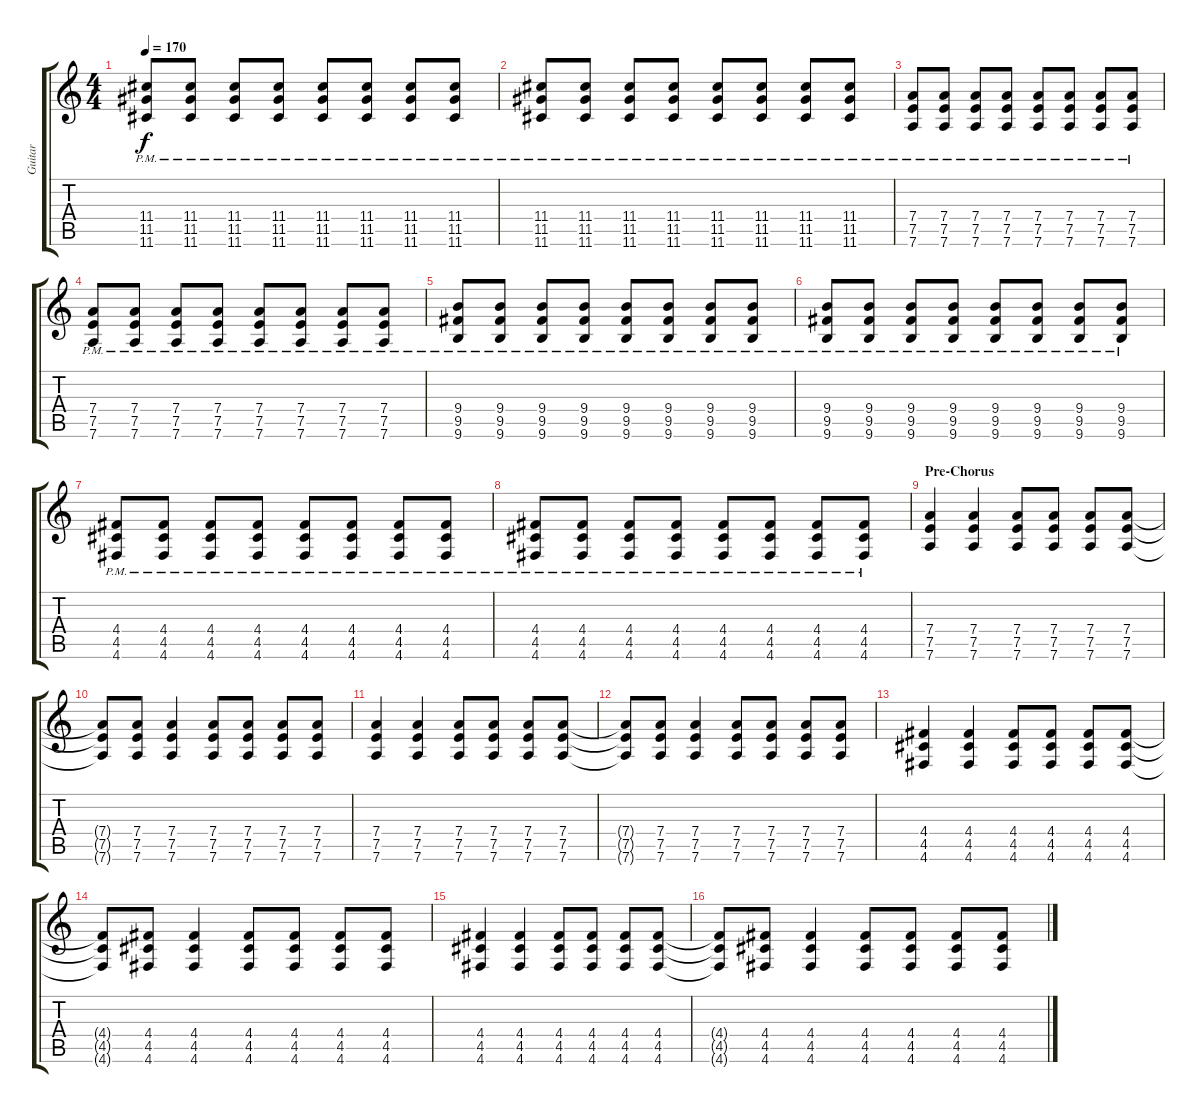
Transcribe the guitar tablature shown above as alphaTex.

\track ("Guitar" "Guitar") {instrument distortionguitar}
\staff {score tabs}
\tuning (E4 B3 G3 D3 A2 D2) {hide}
\ts (4 4)
\tempo 170
\clef g2
\ks c
(11.4{pm} 11.5{pm} 11.6{pm}).8{dy f} (11.4{pm} 11.5{pm} 11.6{pm}).8 (11.4{pm} 11.5{pm} 11.6{pm}).8 (11.4{pm} 11.5{pm} 11.6{pm}).8 (11.4{pm} 11.5{pm} 11.6{pm}).8 (11.4{pm} 11.5{pm} 11.6{pm}).8 (11.4{pm} 11.5{pm} 11.6{pm}).8 (11.4{pm} 11.5{pm} 11.6{pm}).8 |
(11.4{pm} 11.5{pm} 11.6{pm}).8 (11.4{pm} 11.5{pm} 11.6{pm}).8 (11.4{pm} 11.5{pm} 11.6{pm}).8 (11.4{pm} 11.5{pm} 11.6{pm}).8 (11.4{pm} 11.5{pm} 11.6{pm}).8 (11.4{pm} 11.5{pm} 11.6{pm}).8 (11.4{pm} 11.5{pm} 11.6{pm}).8 (11.4{pm} 11.5{pm} 11.6{pm}).8 |
(7.4{pm} 7.5{pm} 7.6{pm}).8 (7.4{pm} 7.5{pm} 7.6{pm}).8 (7.4{pm} 7.5{pm} 7.6{pm}).8 (7.4{pm} 7.5{pm} 7.6{pm}).8 (7.4{pm} 7.5{pm} 7.6{pm}).8 (7.4{pm} 7.5{pm} 7.6{pm}).8 (7.4{pm} 7.5{pm} 7.6{pm}).8 (7.4{pm} 7.5{pm} 7.6{pm}).8 |
(7.4{pm} 7.5{pm} 7.6{pm}).8 (7.4{pm} 7.5{pm} 7.6{pm}).8 (7.4{pm} 7.5{pm} 7.6{pm}).8 (7.4{pm} 7.5{pm} 7.6{pm}).8 (7.4{pm} 7.5{pm} 7.6{pm}).8 (7.4{pm} 7.5{pm} 7.6{pm}).8 (7.4{pm} 7.5{pm} 7.6{pm}).8 (7.4{pm} 7.5{pm} 7.6{pm}).8 |
(9.4{pm} 9.5{pm} 9.6{pm}).8 (9.4{pm} 9.5{pm} 9.6{pm}).8 (9.4{pm} 9.5{pm} 9.6{pm}).8 (9.4{pm} 9.5{pm} 9.6{pm}).8 (9.4{pm} 9.5{pm} 9.6{pm}).8 (9.4{pm} 9.5{pm} 9.6{pm}).8 (9.4{pm} 9.5{pm} 9.6{pm}).8 (9.4{pm} 9.5{pm} 9.6{pm}).8 |
(9.4{pm} 9.5{pm} 9.6{pm}).8 (9.4{pm} 9.5{pm} 9.6{pm}).8 (9.4{pm} 9.5{pm} 9.6{pm}).8 (9.4{pm} 9.5{pm} 9.6{pm}).8 (9.4{pm} 9.5{pm} 9.6{pm}).8 (9.4{pm} 9.5{pm} 9.6{pm}).8 (9.4{pm} 9.5{pm} 9.6{pm}).8 (9.4{pm} 9.5{pm} 9.6{pm}).8 |
(4.4{pm} 4.5{pm} 4.6{pm}).8 (4.4{pm} 4.5{pm} 4.6{pm}).8 (4.4{pm} 4.5{pm} 4.6{pm}).8 (4.4{pm} 4.5{pm} 4.6{pm}).8 (4.4{pm} 4.5{pm} 4.6{pm}).8 (4.4{pm} 4.5{pm} 4.6{pm}).8 (4.4{pm} 4.5{pm} 4.6{pm}).8 (4.4{pm} 4.5{pm} 4.6{pm}).8 |
(4.4{pm} 4.5{pm} 4.6{pm}).8 (4.4{pm} 4.5{pm} 4.6{pm}).8 (4.4{pm} 4.5{pm} 4.6{pm}).8 (4.4{pm} 4.5{pm} 4.6{pm}).8 (4.4{pm} 4.5{pm} 4.6{pm}).8 (4.4{pm} 4.5{pm} 4.6{pm}).8 (4.4{pm} 4.5{pm} 4.6{pm}).8 (4.4{pm} 4.5{pm} 4.6{pm}).8 |
\section ("" "Pre-Chorus")
(7.4 7.5 7.6).4 (7.4 7.5 7.6).4 (7.4 7.5 7.6).8 (7.4 7.5 7.6).8 (7.4 7.5 7.6).8 (7.4 7.5 7.6).8 |
(7.4{t} 7.5{t} 7.6{t}).8 (7.4 7.5 7.6).8 (7.4 7.5 7.6).4 (7.4 7.5 7.6).8 (7.4 7.5 7.6).8 (7.4 7.5 7.6).8 (7.4 7.5 7.6).8 |
(7.4 7.5 7.6).4 (7.4 7.5 7.6).4 (7.4 7.5 7.6).8 (7.4 7.5 7.6).8 (7.4 7.5 7.6).8 (7.4 7.5 7.6).8 |
(7.4{t} 7.5{t} 7.6{t}).8 (7.4 7.5 7.6).8 (7.4 7.5 7.6).4 (7.4 7.5 7.6).8 (7.4 7.5 7.6).8 (7.4 7.5 7.6).8 (7.4 7.5 7.6).8 |
(4.4 4.5 4.6).4 (4.4 4.5 4.6).4 (4.4 4.5 4.6).8 (4.4 4.5 4.6).8 (4.4 4.5 4.6).8 (4.4 4.5 4.6).8 |
(4.4{t} 4.5{t} 4.6{t}).8 (4.4 4.5 4.6).8 (4.4 4.5 4.6).4 (4.4 4.5 4.6).8 (4.4 4.5 4.6).8 (4.4 4.5 4.6).8 (4.4 4.5 4.6).8 |
(4.4 4.5 4.6).4 (4.4 4.5 4.6).4 (4.4 4.5 4.6).8 (4.4 4.5 4.6).8 (4.4 4.5 4.6).8 (4.4 4.5 4.6).8 |
(4.4{t} 4.5{t} 4.6{t}).8 (4.4 4.5 4.6).8 (4.4 4.5 4.6).4 (4.4 4.5 4.6).8 (4.4 4.5 4.6).8 (4.4 4.5 4.6).8 (4.4 4.5 4.6).8
